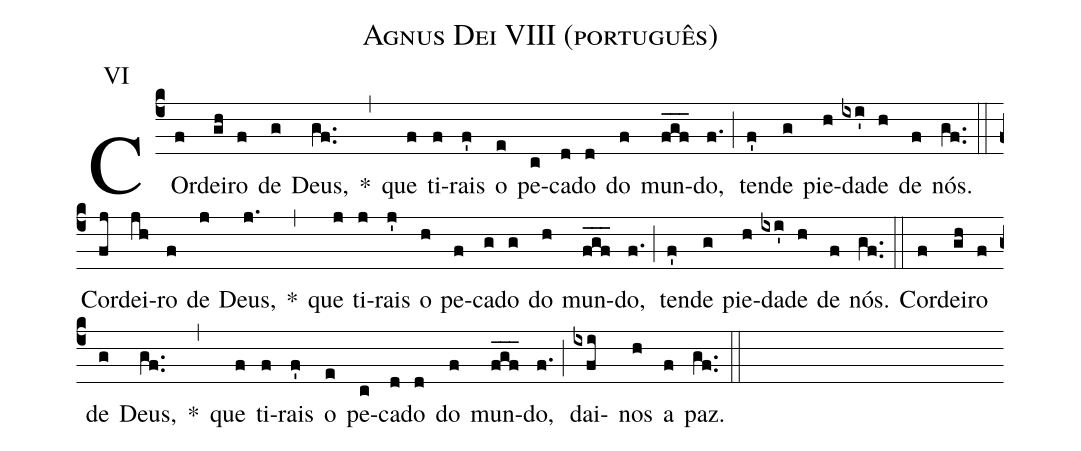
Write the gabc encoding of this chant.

name: Agnus Dei VIII (português);
office-part: Agnus Dei;
mode: 6;
annotation: VI;
%%
(c4)
COr(f)dei(gh)ro(f) de(g) Deus,(gf..) *(,) que(f) ti(f)rais(f') o(e) pe(c)ca(d)do(d) do(f) mun(f_g_f_)do,(f.) (;) ten(f')de(g) pie(h)da(ixi')de(h) de(f) nós.(gf..) (::)
Cor(fj)dei(jh)ro(f) de(j) Deus,(j.) *(,) que(j) ti(j)rais(j') o(h) pe(f)ca(g)do(g) do(h) mun(f_g_f_)do,(f.) (;) ten(f')de(g) pie(h)da(ixi')de(h) de(f) nós.(gf..) (::)
Cor(f)dei(gh)ro(f) de(g) Deus,(gf..) *(,) que(f) ti(f)rais(f') o(e) pe(c)ca(d)do(d) do(f) mun(f_g_f_)do,(f.) (;) dai-(ixfi) nos(h) a(f) paz.(gf..) (::)
